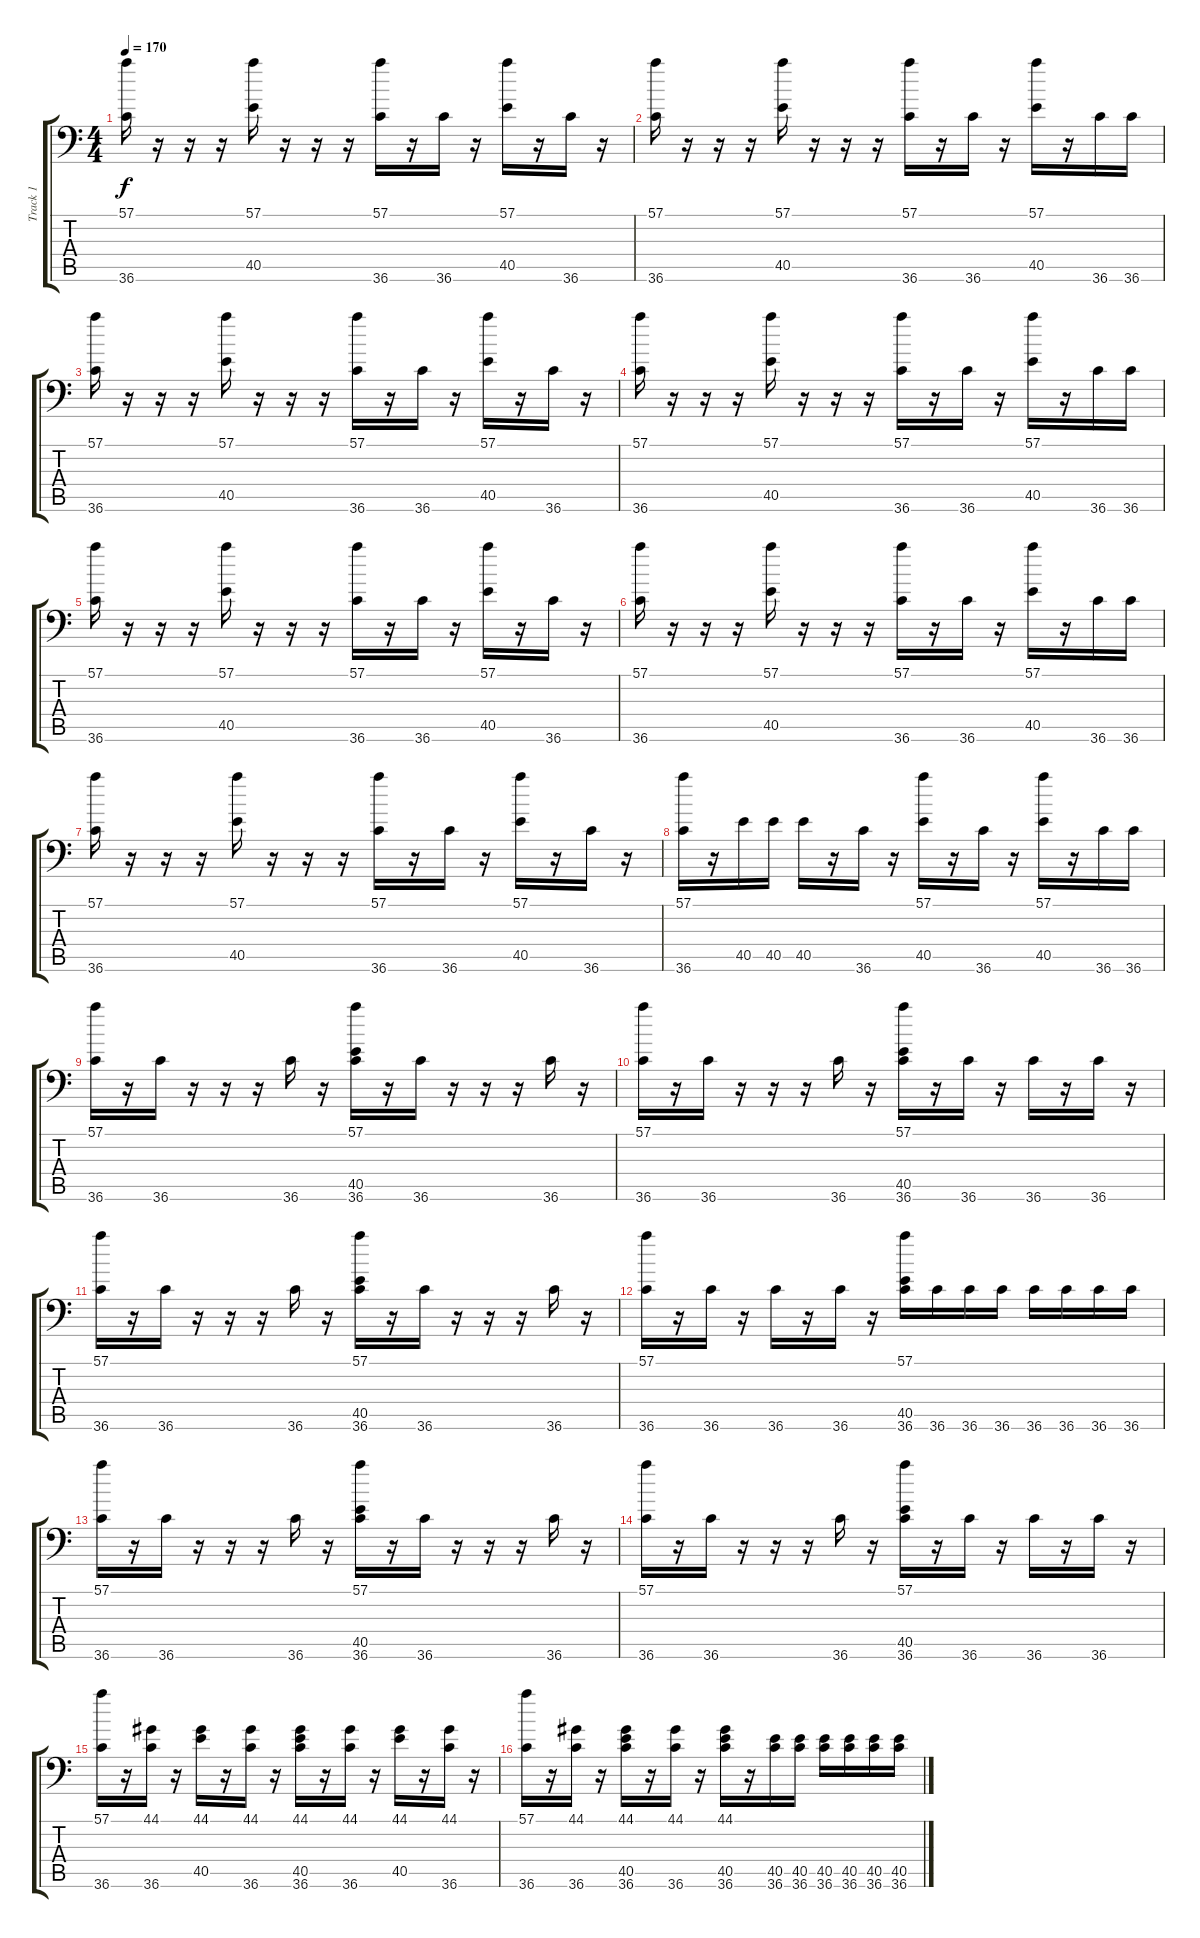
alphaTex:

\track ("Track 1" "Track 1") {instrument acousticgrandpiano}
\staff {score tabs}
\tuning (C-1 C-1 C-1 C-1 C-1 C-1) {hide}
\ts (4 4)
\tempo 170
\clef f4
\ks c
(57.1 36.6).16{dy f} r.16 r.16 r.16 (57.1 40.5).16 r.16 r.16 r.16 (57.1 36.6).16 r.16 36.6.16 r.16 (57.1 40.5).16 r.16 36.6.16 r.16 |
(57.1 36.6).16 r.16 r.16 r.16 (57.1 40.5).16 r.16 r.16 r.16 (57.1 36.6).16 r.16 36.6.16 r.16 (57.1 40.5).16 r.16 36.6.16 36.6.16 |
(57.1 36.6).16 r.16 r.16 r.16 (57.1 40.5).16 r.16 r.16 r.16 (57.1 36.6).16 r.16 36.6.16 r.16 (57.1 40.5).16 r.16 36.6.16 r.16 |
(57.1 36.6).16 r.16 r.16 r.16 (57.1 40.5).16 r.16 r.16 r.16 (57.1 36.6).16 r.16 36.6.16 r.16 (57.1 40.5).16 r.16 36.6.16 36.6.16 |
(57.1 36.6).16 r.16 r.16 r.16 (57.1 40.5).16 r.16 r.16 r.16 (57.1 36.6).16 r.16 36.6.16 r.16 (57.1 40.5).16 r.16 36.6.16 r.16 |
(57.1 36.6).16 r.16 r.16 r.16 (57.1 40.5).16 r.16 r.16 r.16 (57.1 36.6).16 r.16 36.6.16 r.16 (57.1 40.5).16 r.16 36.6.16 36.6.16 |
(57.1 36.6).16 r.16 r.16 r.16 (57.1 40.5).16 r.16 r.16 r.16 (57.1 36.6).16 r.16 36.6.16 r.16 (57.1 40.5).16 r.16 36.6.16 r.16 |
(57.1 36.6).16 r.16 40.5.16 40.5.16 40.5.16 r.16 36.6.16 r.16 (57.1 40.5).16 r.16 36.6.16 r.16 (57.1 40.5).16 r.16 36.6.16 36.6.16 |
(57.1 36.6).16 r.16 36.6.16 r.16 r.16 r.16 36.6.16 r.16 (57.1 40.5 36.6).16 r.16 36.6.16 r.16 r.16 r.16 36.6.16 r.16 |
(57.1 36.6).16 r.16 36.6.16 r.16 r.16 r.16 36.6.16 r.16 (57.1 40.5 36.6).16 r.16 36.6.16 r.16 36.6.16 r.16 36.6.16 r.16 |
(57.1 36.6).16 r.16 36.6.16 r.16 r.16 r.16 36.6.16 r.16 (57.1 40.5 36.6).16 r.16 36.6.16 r.16 r.16 r.16 36.6.16 r.16 |
(57.1 36.6).16 r.16 36.6.16 r.16 36.6.16 r.16 36.6.16 r.16 (57.1 40.5 36.6).16 36.6.16 36.6.16 36.6.16 36.6.16 36.6.16 36.6.16 36.6.16 |
(57.1 36.6).16 r.16 36.6.16 r.16 r.16 r.16 36.6.16 r.16 (57.1 40.5 36.6).16 r.16 36.6.16 r.16 r.16 r.16 36.6.16 r.16 |
(57.1 36.6).16 r.16 36.6.16 r.16 r.16 r.16 36.6.16 r.16 (57.1 40.5 36.6).16 r.16 36.6.16 r.16 36.6.16 r.16 36.6.16 r.16 |
(57.1 36.6).16 r.16 (44.1 36.6).16 r.16 (44.1 40.5).16 r.16 (44.1 36.6).16 r.16 (44.1 40.5 36.6).16 r.16 (44.1 36.6).16 r.16 (44.1 40.5).16 r.16 (44.1 36.6).16 r.16 |
(57.1 36.6).16 r.16 (44.1 36.6).16 r.16 (44.1 40.5 36.6).16 r.16 (44.1 36.6).16 r.16 (44.1 40.5 36.6).16 r.16 (40.5 36.6).16 (40.5 36.6).16 (40.5 36.6).16 (40.5 36.6).16 (40.5 36.6).16 (40.5 36.6).16
